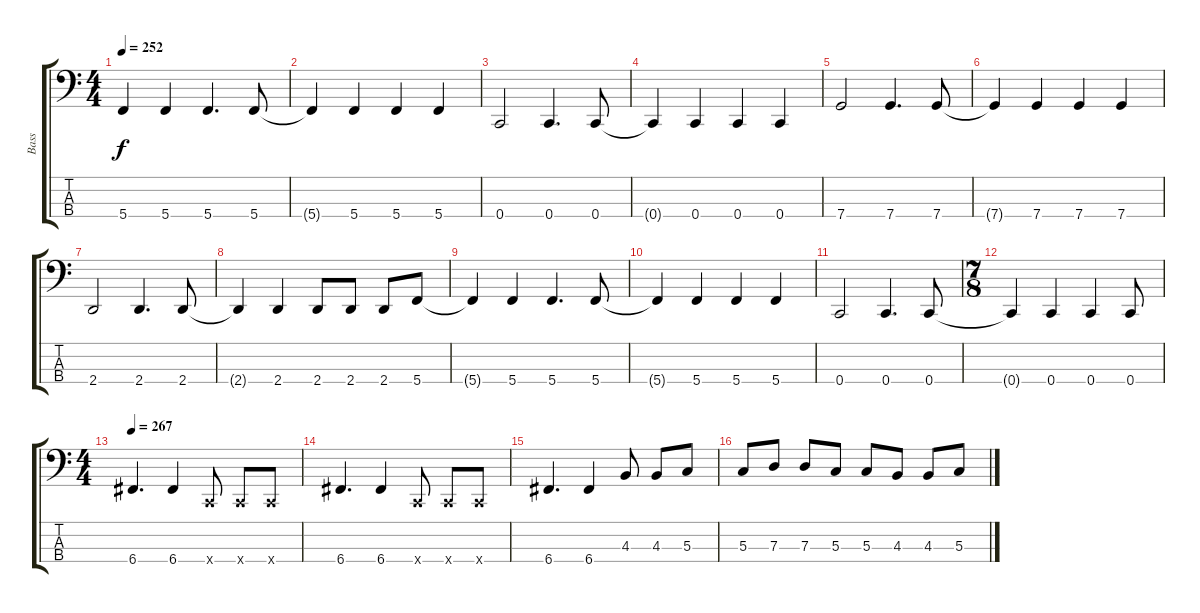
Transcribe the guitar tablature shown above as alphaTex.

\track ("Bass" "Bass") {instrument electricbasspick}
\staff {score tabs}
\tuning (F2 C2 G1 C1) {hide}
\ts (4 4)
\tempo 252
\clef f4
\ks c
5.4{t}.4{dy f} 5.4.4 5.4.4{d} 5.4.8 |
5.4{t}.4 5.4.4 5.4.4 5.4.4 |
0.4.2 0.4.4{d} 0.4.8 |
0.4{t}.4 0.4.4 0.4.4 0.4.4 |
7.4.2 7.4.4{d} 7.4.8 |
7.4{t}.4 7.4.4 7.4.4 7.4.4 |
2.4.2 2.4.4{d} 2.4.8 |
2.4{t}.4 2.4.4 2.4.8 2.4.8 2.4.8 5.4.8 |
5.4{t}.4 5.4.4 5.4.4{d} 5.4.8 |
5.4{t}.4 5.4.4 5.4.4 5.4.4 |
0.4.2 0.4.4{d} 0.4.8 |
\ts (7 8)
0.4{t}.4 0.4.4 0.4.4 0.4.8 |
\ts (4 4)
\tempo 267
6.4.4{d} 6.4.4 0.4{x}.8 0.4{x}.8 0.4{x}.8 |
6.4.4{d} 6.4.4 0.4{x}.8 0.4{x}.8 0.4{x}.8 |
6.4.4{d} 6.4.4 4.3.8 4.3.8 5.3.8 |
5.3.8 7.3.8 7.3.8 5.3.8 5.3.8 4.3.8 4.3.8 5.3.8
